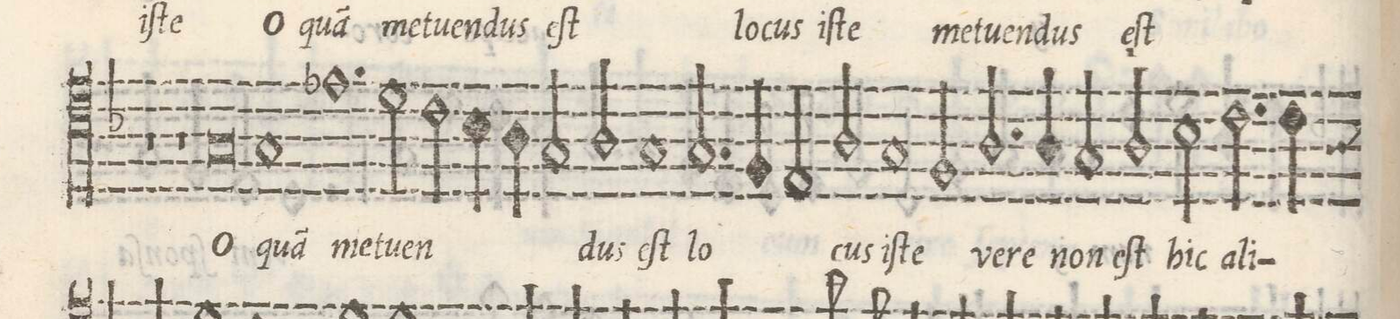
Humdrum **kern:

**kern	**text
*I"TENOR	*
*clefC4	*
*k[b-]	*
*met(C|)	*
*M2/1	*
1r	.
=21-	=21-
1r	.
0G	O
=22-	=22-
1G	qua(m)
=23-	=23-
1.e-X	me-
2d\	-tu-
=24-	=24-
2c\	-en-
4B-\	.
4A\	.
2G/	.
2A/	-dus
=25-	=25-
1G	eſt
2.G/	lo-
4F/	.
=26-	=26-
2E/	.
2A/	-cus
1G	i-
=27-	=27-
2F/	-ſte
2.A/	ve-
4A/	-re
2G/	non
=28-	=28-
2A/	eſt
2B-\	hic
2.c\	a-
4c\	-li-
*custos:A	*
=29-	=29-
*-	*-
